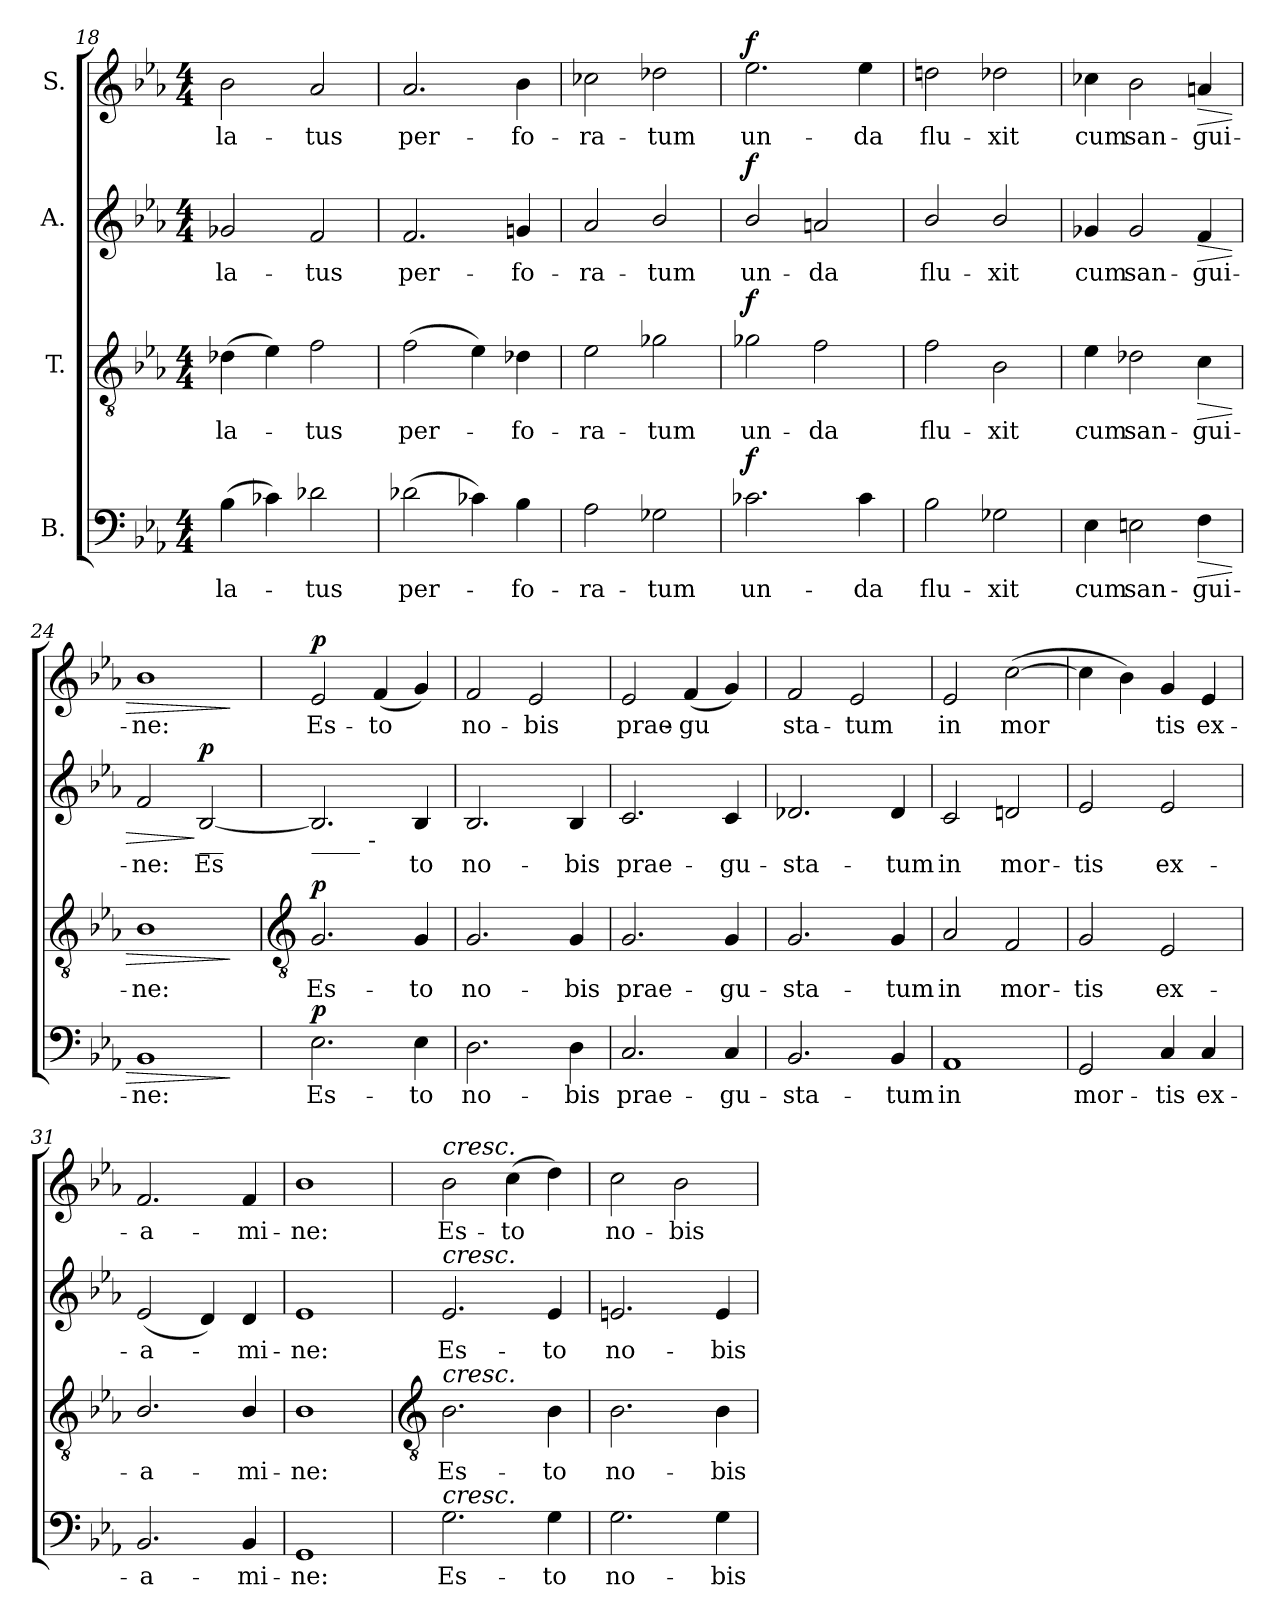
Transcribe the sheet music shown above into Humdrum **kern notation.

**kern	**text	**dynam	**kern	**text	**dynam	**kern	**text	**dynam	**kern	**text	**dynam
*part4	*part4	*part4	*part3	*part3	*part3	*part2	*part2	*part2	*part1	*part1	*part1
*staff4	*staff4	*staff4	*staff3	*staff3	*staff3	*staff2	*staff2	*staff2	*staff1	*staff1	*staff1
*I"B.	*	*	*I"T.	*	*	*I"A.	*	*	*I"S.	*	*
*clefF4	*	*	*clefGv2	*	*	*clefG2	*	*	*clefG2	*	*
*k[b-e-a-]	*	*	*k[b-e-a-]	*	*	*k[b-e-a-]	*	*	*k[b-e-a-]	*	*
*E-:	*	*	*E-:	*	*	*E-:	*	*	*E-:	*	*
*M4/4	*	*	*M4/4	*	*	*M4/4	*	*	*M4/4	*	*
=18	=18	=18	=18	=18	=18	=18	=18	=18	=18	=18	=18
!	!LO:LY:b	!	!	!LO:LY:b	!	!	!LO:LY:b	!	!	!LO:LY:b	!
(>4B-	la-	.	(>4d-X	la-	.	2g-X	la-	.	2b-	la-	.
4c-X)	.	.	4e-)	.	.	.	.	.	.	.	.
!	!LO:LY:b	!	!	!LO:LY:b	!	!	!LO:LY:b	!	!	!LO:LY:b	!
2d-X	-tus	.	2f	-tus	.	2f	-tus	.	2a-	-tus	.
=19	=19	=19	=19	=19	=19	=19	=19	=19	=19	=19	=19
!	!LO:LY:b	!	!	!LO:LY:b	!	!	!LO:LY:b	!	!	!LO:LY:b	!
(>2d-X	per-	.	(>2f	per-	.	2.f	per-	.	2.a-	per-	.
4c-X)	.	.	4e-)	.	.	.	.	.	.	.	.
!	!LO:LY:b	!	!	!LO:LY:b	!	!	!LO:LY:b	!	!	!LO:LY:b	!
4B-	-fo-	.	4d-X	-fo-	.	4gn	-fo-	.	4b-	-fo-	.
=20	=20	=20	=20	=20	=20	=20	=20	=20	=20	=20	=20
!	!LO:LY:b	!	!	!LO:LY:b	!	!	!LO:LY:b	!	!	!LO:LY:b	!
2A-	-ra-	.	2e-	-ra-	.	2a-	-ra-	.	2cc-X	-ra-	.
!	!LO:LY:b	!	!	!LO:LY:b	!	!	!LO:LY:b	!	!	!LO:LY:b	!
2G-X	-tum	.	2g-X	-tum	.	2b-/	-tum	.	2dd-X	-tum	.
=21	=21	=21	=21	=21	=21	=21	=21	=21	=21	=21	=21
!	!LO:LY:b	!LO:DY:a	!	!LO:LY:b	!LO:DY:a	!	!LO:LY:b	!LO:DY:a	!	!LO:LY:b	!LO:DY:a
2.c-X	un-	f	2g-X	un-	f	2b-/	un-	f	2.ee-	un-	f
!	!	!	!	!LO:LY:b	!	!	!LO:LY:b	!	!	!	!
.	.	.	2f	-da	.	2an/	-da	.	.	.	.
!	!LO:LY:b	!	!	!	!	!	!	!	!	!LO:LY:b	!
4c-	-da	.	.	.	.	.	.	.	4ee-	-da	.
=22	=22	=22	=22	=22	=22	=22	=22	=22	=22	=22	=22
!	!LO:LY:b	!	!	!LO:LY:b	!	!	!LO:LY:b	!	!	!LO:LY:b	!
2B-	flu-	.	2f	flu-	.	2b-/	flu-	.	2ddn	flu-	.
!	!LO:LY:b	!	!	!LO:LY:b	!	!	!LO:LY:b	!	!	!LO:LY:b	!
2G-X	-xit	.	2B-	-xit	.	2b-/	-xit	.	2dd-X	-xit	.
=23	=23	=23	=23	=23	=23	=23	=23	=23	=23	=23	=23
!	!LO:LY:b	!	!	!LO:LY:b	!	!	!LO:LY:b	!	!	!LO:LY:b	!
4E-	cum	.	4e-	cum	.	4g-X	cum	.	4cc-X	cum	.
!	!LO:LY:b	!	!	!LO:LY:b	!	!	!LO:LY:b	!	!	!LO:LY:b	!
2En	san-	.	2d-X	san-	.	2g-	san-	.	2b-	san-	.
!	!LO:LY:b	!LO:HP:b	!	!LO:LY:b	!LO:HP:b	!	!LO:LY:b	!LO:HP:b	!	!LO:LY:b	!LO:HP:b
4F	-gui-	>	4c	-gui-	>	4f	-gui-	>	4an	-gui-	>
=24	=24	=24	=24	=24	=24	=24	=24	=24	=24	=24	=24
!	!LO:LY:b	!	!	!LO:LY:b	!	!	!LO:LY:b	!	!	!LO:LY:b	!
1BB-	-ne:	.	1B-	-ne:	.	2f	-ne:	.	1b-	-ne:	.
!	!	!	!	!	!	!LO:TX:b:t=__	!	!	!	!	!
!	!	!	!	!	!	!	!LO:LY:b	!LO:DY:n=1:a	!	!	!
.	.	.	.	.	.	[2B-	Es	] p	.	.	.
.	.	]	.	.	]	.	.	.	.	.	]
!!LO:LB:g=z
=25	=25	=25	=25	=25	=25	=25	=25	=25	=25	=25	=25
*	*	*	*clefGv2	*	*	*	*	*	*	*	*
!	!	!	!	!	!	!LO:TX:b:t=____  -	!	!	!	!	!
!	!LO:LY:b	!LO:DY:a	!	!LO:LY:b	!LO:DY:a	!	!	!	!	!LO:LY:b	!LO:DY:a
2.E-	Es-	p	2.G	Es-	p	2.B-]	.	.	2e-	Es-	p
!	!	!	!	!	!	!	!	!	!	!LO:LY:b	!
.	.	.	.	.	.	.	.	.	(<4f	-to	.
!	!LO:LY:b	!	!	!LO:LY:b	!	!	!LO:LY:b	!	!	!	!
4E-	-to	.	4G	-to	.	4B-	to	.	4g)	.	.
=26	=26	=26	=26	=26	=26	=26	=26	=26	=26	=26	=26
!	!LO:LY:b	!	!	!LO:LY:b	!	!	!LO:LY:b	!	!	!LO:LY:b	!
2.D	no-	.	2.G	no-	.	2.B-	no-	.	2f	no-	.
!	!	!	!	!	!	!	!	!	!	!LO:LY:b	!
.	.	.	.	.	.	.	.	.	2e-	-bis	.
!	!LO:LY:b	!	!	!LO:LY:b	!	!	!LO:LY:b	!	!	!	!
4D	-bis	.	4G	-bis	.	4B-	-bis	.	.	.	.
=27	=27	=27	=27	=27	=27	=27	=27	=27	=27	=27	=27
!	!LO:LY:b	!	!	!LO:LY:b	!	!	!LO:LY:b	!	!	!LO:LY:b	!
2.C	prae-	.	2.G	prae-	.	2.c	prae-	.	2e-	prae-	.
!	!	!	!	!	!	!	!	!	!	!LO:LY:b	!
.	.	.	.	.	.	.	.	.	(<4f	-gu	.
!	!LO:LY:b	!	!	!LO:LY:b	!	!	!LO:LY:b	!	!	!	!
4C	-gu-	.	4G	-gu-	.	4c	-gu-	.	4g)	.	.
=28	=28	=28	=28	=28	=28	=28	=28	=28	=28	=28	=28
!	!LO:LY:b	!	!	!LO:LY:b	!	!	!LO:LY:b	!	!	!LO:LY:b	!
2.BB-	-sta-	.	2.G	-sta-	.	2.d-X	-sta-	.	2f	sta-	.
!	!	!	!	!	!	!	!	!	!	!LO:LY:b	!
.	.	.	.	.	.	.	.	.	2e-	-tum	.
!	!LO:LY:b	!	!	!LO:LY:b	!	!	!LO:LY:b	!	!	!	!
4BB-	-tum	.	4G	-tum	.	4d-	-tum	.	.	.	.
=29	=29	=29	=29	=29	=29	=29	=29	=29	=29	=29	=29
!	!LO:LY:b	!	!	!LO:LY:b	!	!	!LO:LY:b	!	!	!LO:LY:b	!
1AA-	in	.	2A-	in	.	2c	in	.	2e-	in	.
!	!	!	!	!LO:LY:b	!	!	!LO:LY:b	!	!	!LO:LY:b	!
.	.	.	2F	mor-	.	2dn	mor-	.	(>[2cc	mor	.
=30	=30	=30	=30	=30	=30	=30	=30	=30	=30	=30	=30
!	!LO:LY:b	!	!	!LO:LY:b	!	!	!LO:LY:b	!	!	!	!
2GG	mor-	.	2G	-tis	.	2e-	-tis	.	4cc]	.	.
.	.	.	.	.	.	.	.	.	4b-)	.	.
!	!LO:LY:b	!	!	!LO:LY:b	!	!	!LO:LY:b	!	!	!LO:LY:b	!
4C	-tis	.	2E-	ex-	.	2e-	ex-	.	4g	tis	.
!	!LO:LY:b	!	!	!	!	!	!	!	!	!LO:LY:b	!
4C	ex-	.	.	.	.	.	.	.	4e-	ex-	.
=31	=31	=31	=31	=31	=31	=31	=31	=31	=31	=31	=31
!	!LO:LY:b	!	!	!LO:LY:b	!	!	!LO:LY:b	!	!	!LO:LY:b	!
2.BB-	-a-	.	2.B-/	-a-	.	(<2e-	-a-	.	2.f	-a-	.
.	.	.	.	.	.	4d)	.	.	.	.	.
!	!LO:LY:b	!	!	!LO:LY:b	!	!	!LO:LY:b	!	!	!LO:LY:b	!
4BB-	-mi-	.	4B-/	-mi-	.	4d	-mi-	.	4f	-mi-	.
=32	=32	=32	=32	=32	=32	=32	=32	=32	=32	=32	=32
!	!LO:LY:b	!	!	!LO:LY:b	!	!	!LO:LY:b	!	!	!LO:LY:b	!
1GG	-ne:	.	1B-	-ne:	.	1e-	-ne:	.	1b-	-ne:	.
!!LO:LB:g=z
=33	=33	=33	=33	=33	=33	=33	=33	=33	=33	=33	=33
*	*	*	*clefGv2	*	*	*	*	*	*	*	*
!	!	!	!	!	!	!	!	!	!LO:TX:a:i:t=cresc.	!	!
!	!	!	!	!	!	!LO:TX:a:i:t=cresc.	!	!	!	!	!
!	!	!	!LO:TX:a:i:t=cresc.	!	!	!	!	!	!	!	!
!LO:TX:a:i:t=cresc.	!	!	!	!	!	!	!	!	!	!	!
!	!LO:LY:b	!	!	!LO:LY:b	!	!	!LO:LY:b	!	!	!LO:LY:b	!
2.G	Es-	.	2.B-	Es-	.	2.e-	Es-	.	2b-	Es-	.
!	!	!	!	!	!	!	!	!	!	!LO:LY:b	!
.	.	.	.	.	.	.	.	.	(>4cc	-to	.
!	!LO:LY:b	!	!	!LO:LY:b	!	!	!LO:LY:b	!	!	!	!
4G	-to	.	4B-	-to	.	4e-	-to	.	4dd)	.	.
=34	=34	=34	=34	=34	=34	=34	=34	=34	=34	=34	=34
!	!LO:LY:b	!	!	!LO:LY:b	!	!	!LO:LY:b	!	!	!LO:LY:b	!
2.G	no-	.	2.B-	no-	.	2.en	no-	.	2cc	no-	.
!	!	!	!	!	!	!	!	!	!	!LO:LY:b	!
.	.	.	.	.	.	.	.	.	2b-	-bis	.
!	!LO:LY:b	!	!	!LO:LY:b	!	!	!LO:LY:b	!	!	!	!
4G	-bis	.	4B-	-bis	.	4e	-bis	.	.	.	.
=	=	=	=	=	=	=	=	=	=	=	=
*-	*-	*-	*-	*-	*-	*-	*-	*-	*-	*-	*-
